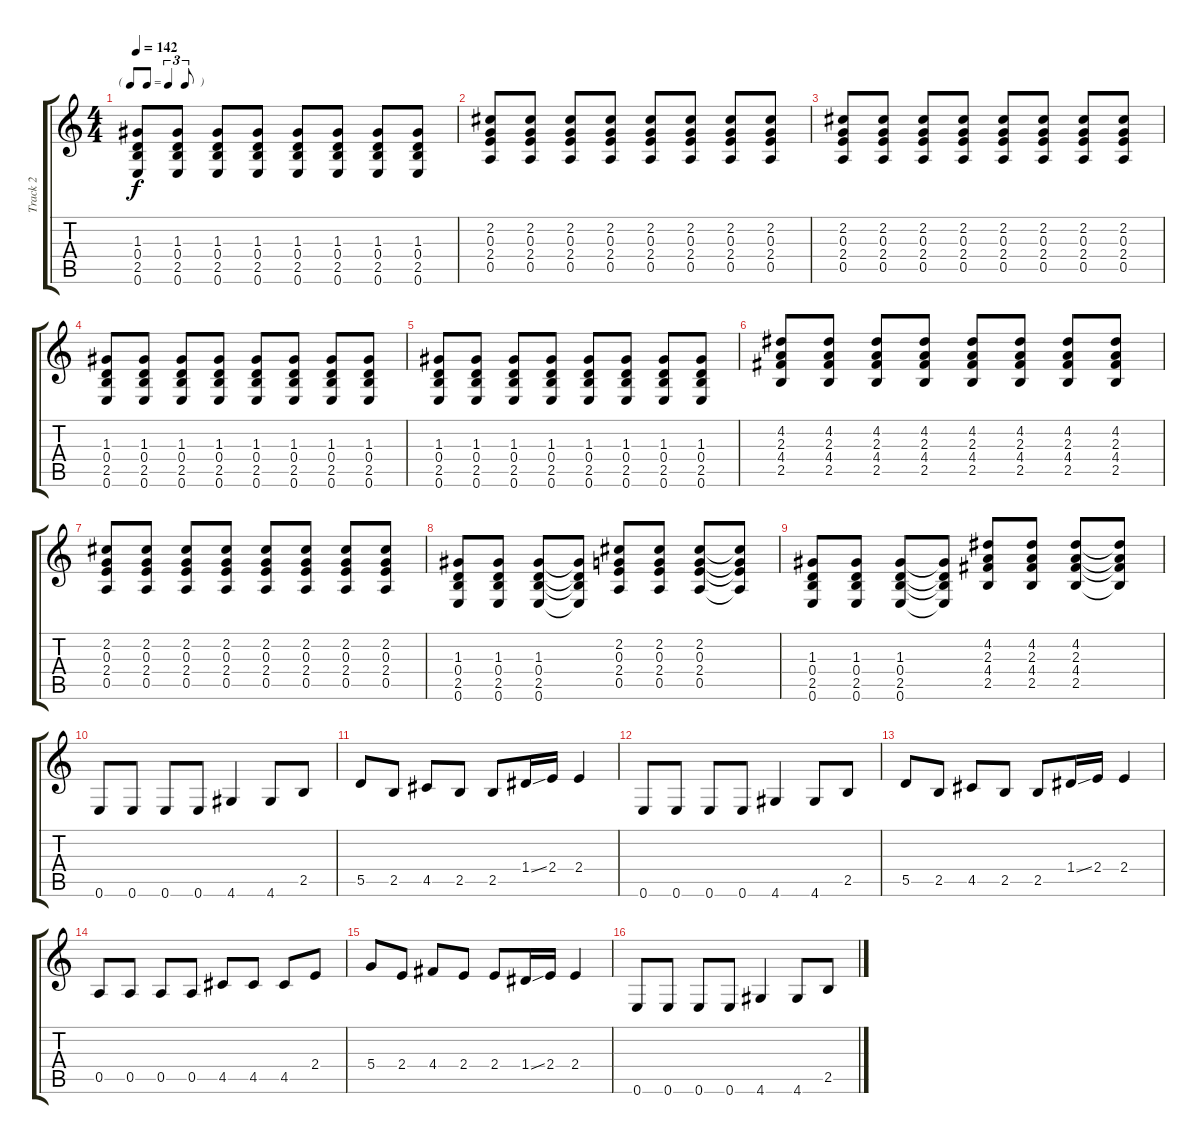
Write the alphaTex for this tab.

\track ("Track 2" "Track 2") {instrument electricguitarjazz}
\staff {score tabs}
\tuning (E4 B3 G3 D3 A2 E2) {hide}
\ts (4 4)
\tf triplet8th
\tempo 142
\clef g2
\ks c
(1.3 0.4 2.5 0.6).8{dy f} (1.3 0.4 2.5 0.6).8 (1.3 0.4 2.5 0.6).8 (1.3 0.4 2.5 0.6).8 (1.3 0.4 2.5 0.6).8 (1.3 0.4 2.5 0.6).8 (1.3 0.4 2.5 0.6).8 (1.3 0.4 2.5 0.6).8 |
(2.2 0.3 2.4 0.5).8 (2.2 0.3 2.4 0.5).8 (2.2 0.3 2.4 0.5).8 (2.2 0.3 2.4 0.5).8 (2.2 0.3 2.4 0.5).8 (2.2 0.3 2.4 0.5).8 (2.2 0.3 2.4 0.5).8 (2.2 0.3 2.4 0.5).8 |
(2.2 0.3 2.4 0.5).8 (2.2 0.3 2.4 0.5).8 (2.2 0.3 2.4 0.5).8 (2.2 0.3 2.4 0.5).8 (2.2 0.3 2.4 0.5).8 (2.2 0.3 2.4 0.5).8 (2.2 0.3 2.4 0.5).8 (2.2 0.3 2.4 0.5).8 |
(1.3 0.4 2.5 0.6).8 (1.3 0.4 2.5 0.6).8 (1.3 0.4 2.5 0.6).8 (1.3 0.4 2.5 0.6).8 (1.3 0.4 2.5 0.6).8 (1.3 0.4 2.5 0.6).8 (1.3 0.4 2.5 0.6).8 (1.3 0.4 2.5 0.6).8 |
(1.3 0.4 2.5 0.6).8 (1.3 0.4 2.5 0.6).8 (1.3 0.4 2.5 0.6).8 (1.3 0.4 2.5 0.6).8 (1.3 0.4 2.5 0.6).8 (1.3 0.4 2.5 0.6).8 (1.3 0.4 2.5 0.6).8 (1.3 0.4 2.5 0.6).8 |
(4.2 2.3 4.4 2.5).8 (4.2 2.3 4.4 2.5).8 (4.2 2.3 4.4 2.5).8 (4.2 2.3 4.4 2.5).8 (4.2 2.3 4.4 2.5).8 (4.2 2.3 4.4 2.5).8 (4.2 2.3 4.4 2.5).8 (4.2 2.3 4.4 2.5).8 |
(2.2 0.3 2.4 0.5).8 (2.2 0.3 2.4 0.5).8 (2.2 0.3 2.4 0.5).8 (2.2 0.3 2.4 0.5).8 (2.2 0.3 2.4 0.5).8 (2.2 0.3 2.4 0.5).8 (2.2 0.3 2.4 0.5).8 (2.2 0.3 2.4 0.5).8 |
(1.3 0.4 2.5 0.6).8 (1.3 0.4 2.5 0.6).8 (1.3 0.4 2.5 0.6).8 (1.3{t} 0.4{t} 2.5{t} 0.6{t}).8 (2.2 0.3 2.4 0.5).8 (2.2 0.3 2.4 0.5).8 (2.2 0.3 2.4 0.5).8 (2.2{t} 0.3{t} 2.4{t} 0.5{t}).8 |
(1.3 0.4 2.5 0.6).8 (1.3 0.4 2.5 0.6).8 (1.3 0.4 2.5 0.6).8 (1.3{t} 0.4{t} 2.5{t} 0.6{t}).8 (4.2 2.3 4.4 2.5).8 (4.2 2.3 4.4 2.5).8 (4.2 2.3 4.4 2.5).8 (4.2{t} 2.3{t} 4.4{t} 2.5{t}).8 |
0.6.8 0.6.8 0.6.8 0.6.8 4.6.4 4.6.8 2.5.8 |
5.5.8 2.5.8 4.5.8 2.5.8 2.5.8 1.4{ss}.16 2.4.16 2.4.4 |
0.6.8 0.6.8 0.6.8 0.6.8 4.6.4 4.6.8 2.5.8 |
5.5.8 2.5.8 4.5.8 2.5.8 2.5.8 1.4{ss}.16 2.4.16 2.4.4 |
0.5.8 0.5.8 0.5.8 0.5.8 4.5.8 4.5.8 4.5.8 2.4.8 |
5.4.8 2.4.8 4.4.8 2.4.8 2.4.8 1.4{ss}.16 2.4.16 2.4.4 |
0.6.8 0.6.8 0.6.8 0.6.8 4.6.4 4.6.8 2.5.8
